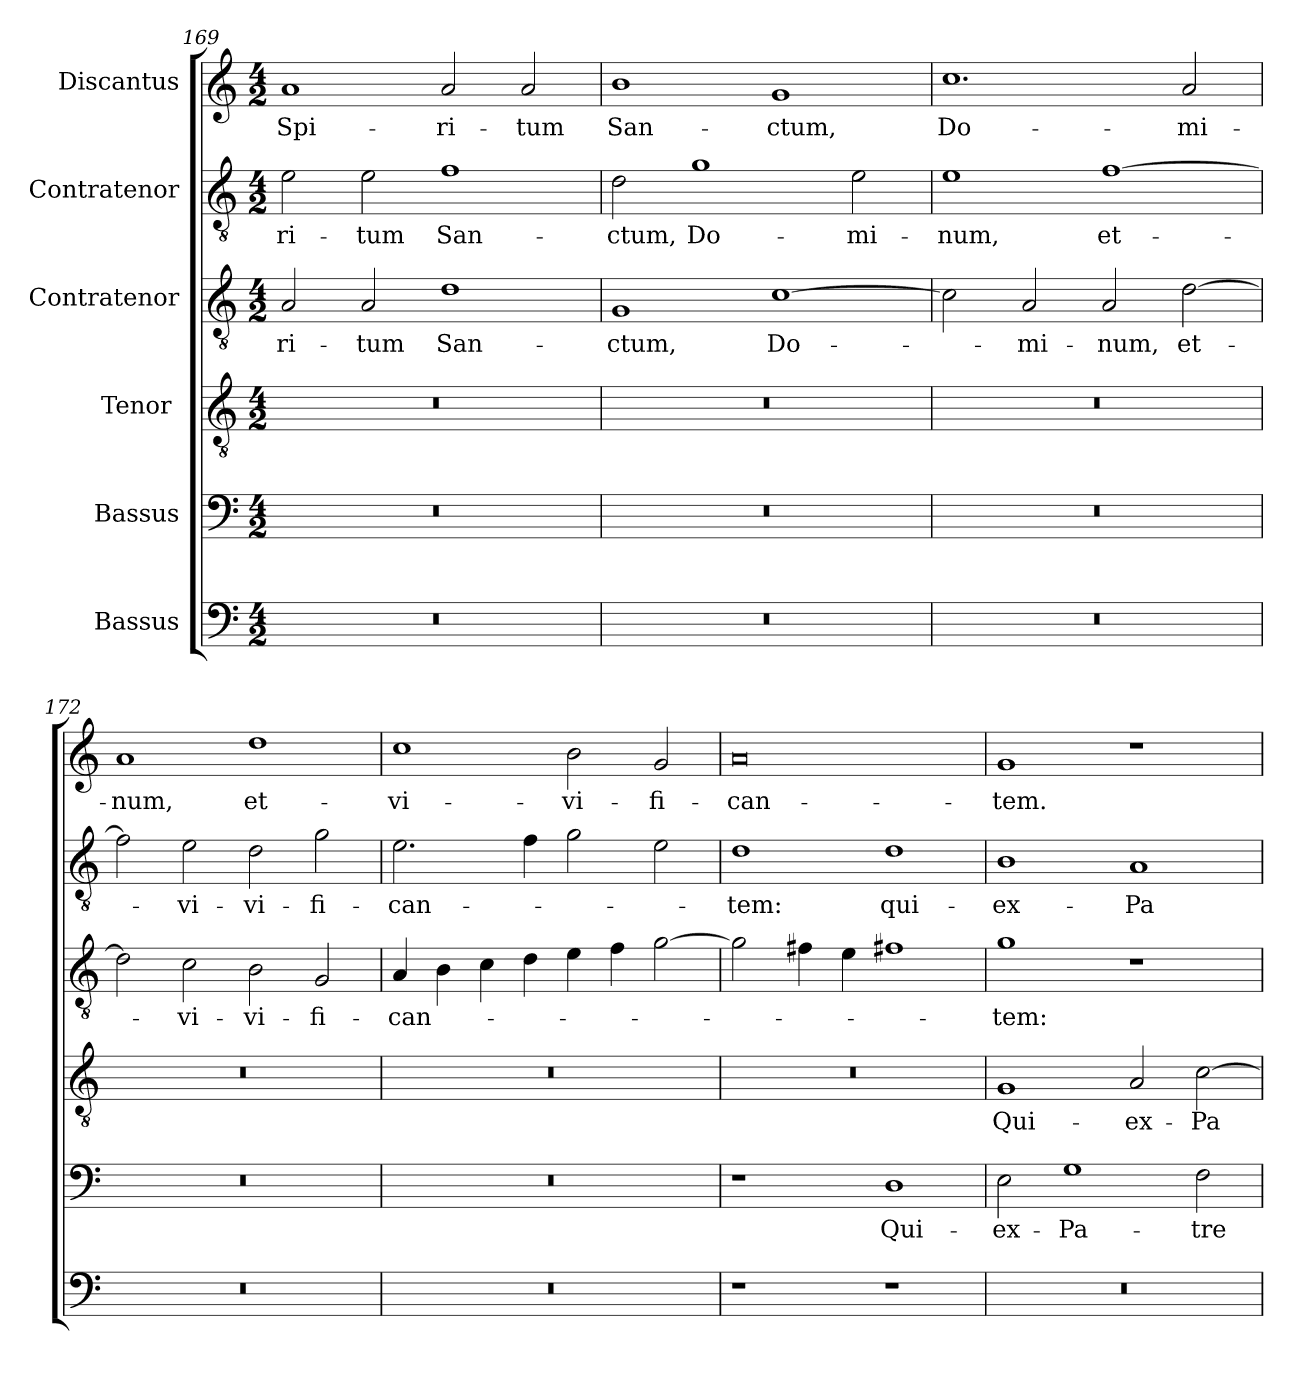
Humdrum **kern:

**kern	**kern	**text	**kern	**text	**kern	**text	**kern	**text	**kern	**text
*part6	*part5	*part5	*part4	*part4	*part3	*part3	*part2	*part2	*part1	*part1
*staff6	*staff5	*staff5	*staff4	*staff4	*staff3	*staff3	*staff2	*staff2	*staff1	*staff1
*I"Bassus	*I"Bassus	*	*I"Tenor 	*	*I"Contratenor	*	*I"Contratenor	*	*I"Discantus	*
*clefF4	*clefF4	*	*clefGv2	*	*clefGv2	*	*clefGv2	*	*clefG2	*
*k[]	*k[]	*	*k[]	*	*k[]	*	*k[]	*	*k[]	*
*M4/2	*M4/2	*	*M4/2	*	*M4/2	*	*M4/2	*	*M4/2	*
=169	=169	=169	=169	=169	=169	=169	=169	=169	=169	=169
0r	0r	.	0r	.	2A/	-ri-	2e\	-ri-	1a/	Spi-
.	.	.	.	.	2A/	-tum	2e\	-tum	.	.
.	.	.	.	.	1d\	San-	1f\	San-	2a/	-ri-
.	.	.	.	.	.	.	.	.	2a/	-tum
=170	=170	=170	=170	=170	=170	=170	=170	=170	=170	=170
0r	0r	.	0r	.	1G/	-ctum,	2d\	-ctum,	1b\	San-
.	.	.	.	.	.	.	1g\	Do-	.	.
.	.	.	.	.	[1c\	Do-	.	.	1g/	-ctum,
.	.	.	.	.	.	.	2e\	-mi-	.	.
=171	=171	=171	=171	=171	=171	=171	=171	=171	=171	=171
0r	0r	.	0r	.	2c\]	.	1e\	-num,	1.cc\	Do-
.	.	.	.	.	2A/	-mi-	.	.	.	.
.	.	.	.	.	2A/	-num,	[1f\	et-	.	.
.	.	.	.	.	[2d\	et-	.	.	2a/	-mi-
=172	=172	=172	=172	=172	=172	=172	=172	=172	=172	=172
0r	0r	.	0r	.	2d\]	.	2f\]	.	1a/	-num,
.	.	.	.	.	2c\	vi-	2e\	vi-	.	.
.	.	.	.	.	2B\	-vi-	2d\	-vi-	1dd\	et-
.	.	.	.	.	2G/	-fi-	2g\	-fi-	.	.
=173	=173	=173	=173	=173	=173	=173	=173	=173	=173	=173
0r	0r	.	0r	.	4A/	-can-	2.e\	-can-	1cc\	vi-
.	.	.	.	.	4B\	.	.	.	.	.
.	.	.	.	.	4c\	.	.	.	.	.
.	.	.	.	.	4d\	.	4f\	.	.	.
.	.	.	.	.	4e\	.	2g\	.	2b\	-vi-
.	.	.	.	.	4f\	.	.	.	.	.
.	.	.	.	.	[2g\	.	2e\	.	2g/	-fi-
=174	=174	=174	=174	=174	=174	=174	=174	=174	=174	=174
1r	1r	.	0r	.	2g\]	.	1d\	-tem:	0a/	-can-
.	.	.	.	.	4f#X\	.	.	.	.	.
.	.	.	.	.	4e\	.	.	.	.	.
1r	1D\	Qui-	.	.	1f#X\	.	1d\	qui-	.	.
=175	=175	=175	=175	=175	=175	=175	=175	=175	=175	=175
0r	2E\	ex-	1G/	Qui-	1g\	-tem:	1B\	ex-	1g/	-tem.
.	1G\	Pa-	.	.	.	.	.	.	.	.
.	.	.	2A/	ex-	1r	.	1A/	Pa-	1r	.
.	2F\	-tre	[2c\	Pa-	.	.	.	.	.	.
=	=	=	=	=	=	=	=	=	=	=
*-	*-	*-	*-	*-	*-	*-	*-	*-	*-	*-
